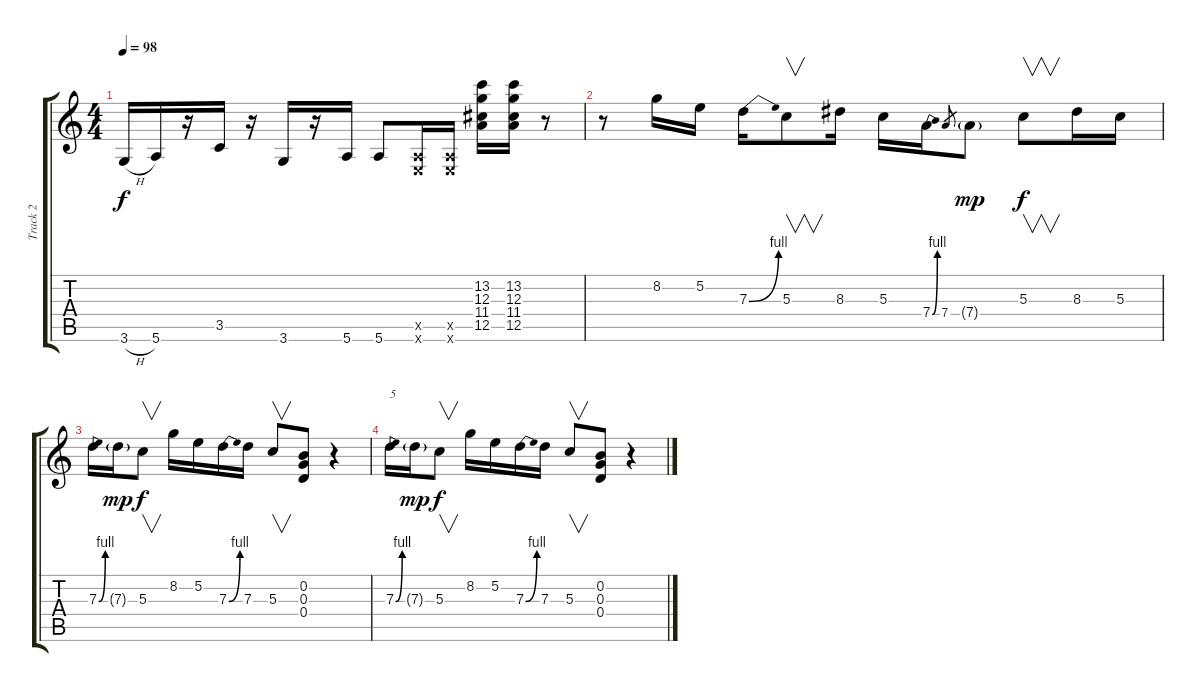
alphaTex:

\track ("Track 2" "Track 2") {instrument overdrivenguitar}
\staff {score tabs}
\tuning (E4 B3 G3 D3 A2 E2) {hide}
\ts (4 4)
\tempo 98
\clef g2
\ks c
3.6{h}.16{dy f} 5.6.16 r.16 3.5.16 r.16 3.6.16 r.16 5.6.16 5.6.8 (0.5{x} 0.6{x}).16 (0.5{x} 0.6{x}).16 (13.2 12.3 11.4 12.5).16 (13.2 12.3 11.4 12.5).16 r.8 |
r.8 8.2.16 5.2.16 7.3{be (bend 0 0 60 4)}.16 5.3.8{v} 8.3.16 5.3.16 7.4{be (bend 0 0 60 4)}.16 7.4.8{gr} 7.4{g}.8{dy mp} 5.3.8{v dy f} 8.3.16 5.3.16 |
7.3{be (bend 0 0 60 4)}.16 7.3{g}.16{dy mp} 5.3.8{v dy f} 8.2.16 5.2.16 7.3{be (bend 0 0 60 4)}.16 7.3.16 5.3.8{v} (0.2 0.3 0.4).8 r.4 |
7.3{be (bend 0 0 60 4)}.16{txt "5"} 7.3{g}.16{dy mp} 5.3.8{v dy f} 8.2.16 5.2.16 7.3{be (bend 0 0 60 4)}.16 7.3.16 5.3.8{v} (0.2 0.3 0.4).8 r.4
